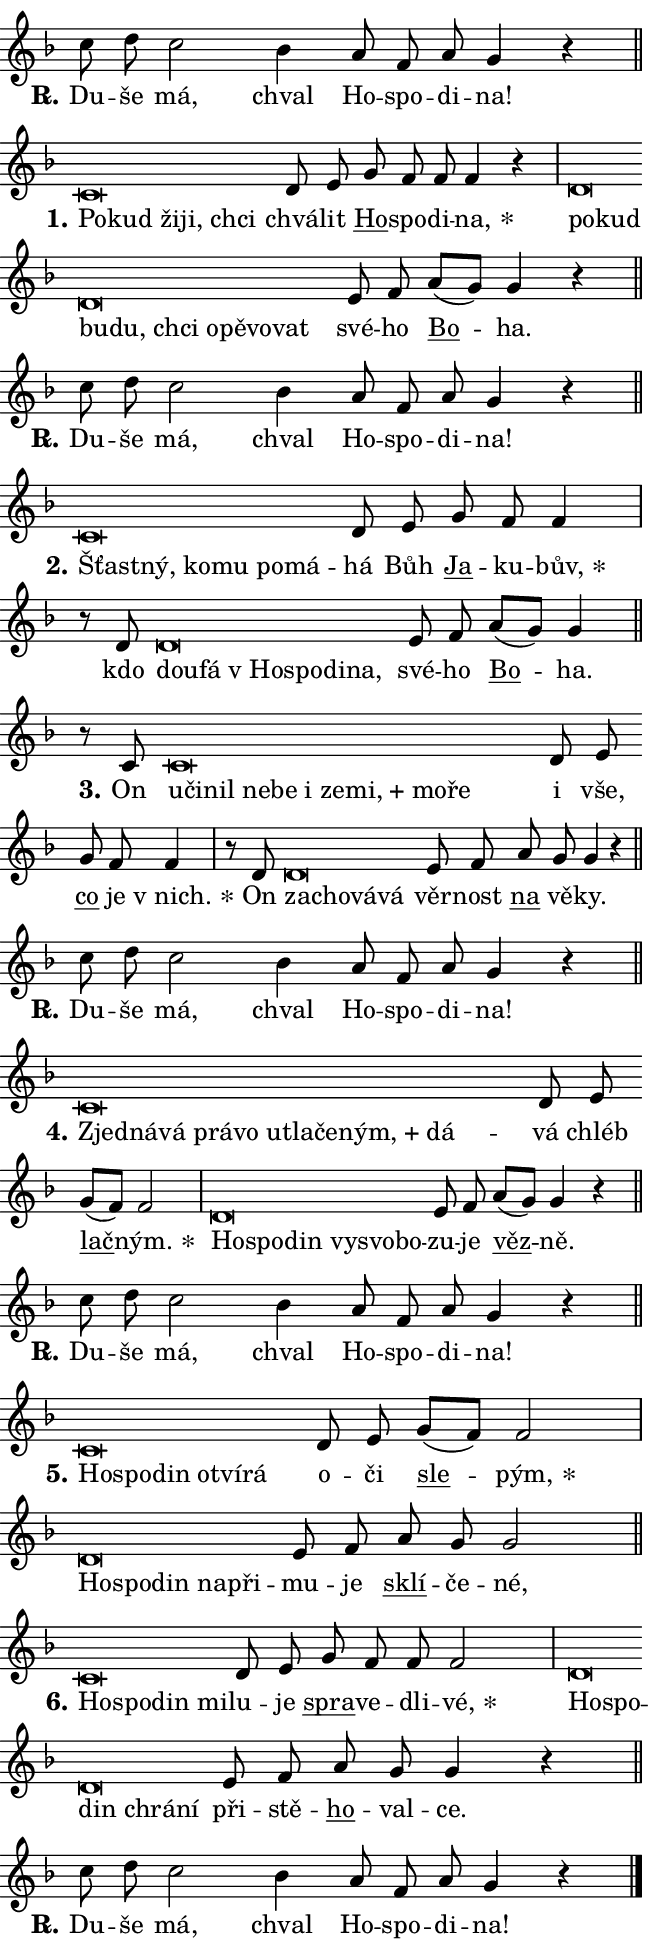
\version "2.24.0"
\header { tagline = "" }
\paper {
  indent = 0\cm
  top-margin = 0\cm
  right-margin = 0.13\cm % to fit lyric hyphens
  bottom-margin = 0\cm
  left-margin = 0\cm
  paper-width = 11\cm
  page-breaking = #ly:one-page-breaking
  system-system-spacing.basic-distance = #11
  score-system-spacing.basic-distance = #11
  ragged-last = ##f
}


%% Author: Thomas Morley
%% https://lists.gnu.org/archive/html/lilypond-user/2020-05/msg00002.html
#(define (line-position grob)
"Returns position of @var[grob} in current system:
   @code{'start}, if at first time-step
   @code{'end}, if at last time-step
   @code{'middle} otherwise
"
  (let* ((col (ly:item-get-column grob))
         (ln (ly:grob-object col 'left-neighbor))
         (rn (ly:grob-object col 'right-neighbor))
         (col-to-check-left (if (ly:grob? ln) ln col))
         (col-to-check-right (if (ly:grob? rn) rn col))
         (break-dir-left
           (and
             (ly:grob-property col-to-check-left 'non-musical #f)
             (ly:item-break-dir col-to-check-left)))
         (break-dir-right
           (and
             (ly:grob-property col-to-check-right 'non-musical #f)
             (ly:item-break-dir col-to-check-right))))
        (cond ((eqv? 1 break-dir-left) 'start)
              ((eqv? -1 break-dir-right) 'end)
              (else 'middle))))

#(define (tranparent-at-line-position vctor)
  (lambda (grob)
  "Relying on @code{line-position} select the relevant enry from @var{vctor}.
Used to determine transparency,"
    (case (line-position grob)
      ((end) (not (vector-ref vctor 0)))
      ((middle) (not (vector-ref vctor 1)))
      ((start) (not (vector-ref vctor 2))))))

noteHeadBreakVisibility =
#(define-music-function (break-visibility)(vector?)
"Makes @code{NoteHead}s transparent relying on @var{break-visibility}"
#{
  \override NoteHead.transparent =
    #(tranparent-at-line-position break-visibility)
#})

#(define delete-ledgers-for-transparent-note-heads
  (lambda (grob)
    "Reads whether a @code{NoteHead} is transparent.
If so this @code{NoteHead} is removed from @code{'note-heads} from
@var{grob}, which is supposed to be @code{LedgerLineSpanner}.
As a result ledgers are not printed for this @code{NoteHead}"
    (let* ((nhds-array (ly:grob-object grob 'note-heads))
           (nhds-list
             (if (ly:grob-array? nhds-array)
                 (ly:grob-array->list nhds-array)
                 '()))
           ;; Relies on the transparent-property being done before
           ;; Staff.LedgerLineSpanner.after-line-breaking is executed.
           ;; This is fragile ...
           (to-keep
             (remove
               (lambda (nhd)
                 (ly:grob-property nhd 'transparent #f))
               nhds-list)))
      ;; TODO find a better method to iterate over grob-arrays, similiar
      ;; to filter/remove etc for lists
      ;; For now rebuilt from scratch
      (set! (ly:grob-object grob 'note-heads)  '())
      (for-each
        (lambda (nhd)
          (ly:pointer-group-interface::add-grob grob 'note-heads nhd))
        to-keep))))

squashNotes = {
  \override NoteHead.X-extent = #'(-0.2 . 0.2)
  \override NoteHead.Y-extent = #'(-0.75 . 0)
  \override NoteHead.stencil =
    #(lambda (grob)
       (let ((pos (ly:grob-property grob 'staff-position)))
         (begin
           (if (< pos -7) (display "ERROR: Lower brevis then expected\n") (display ""))
           (if (<= pos -6) ly:text-interface::print ly:note-head::print))))
}
unSquashNotes = {
  \revert NoteHead.X-extent
  \revert NoteHead.Y-extent
  \revert NoteHead.stencil
}

hideNotes = \noteHeadBreakVisibility #begin-of-line-visible
unHideNotes = \noteHeadBreakVisibility #all-visible

% work-around for resetting accidentals
% https://lilypond.org/doc/v2.23/Documentation/notation/displaying-rhythms#unmetered-music
cadenzaMeasure = {
  \cadenzaOff
  \partial 1024 s1024
  \cadenzaOn
}

#(define-markup-command (accent layout props text) (markup?)
  "Underline accented syllable"
  (interpret-markup layout props
    #{\markup \override #'(offset . 4.3) \underline { #text }#}))

responsum = \markup \concat {
  "R" \hspace #-1.05 \path #0.1 #'((moveto 0 0.07) (lineto 0.9 0.8)) \hspace #0.05 "."
}

spaceSize = #0.6828661417322834 % exact space size for TeX Gyre Schola

\layout {
  \context {
    \Staff
    \remove "Time_signature_engraver"
    \override LedgerLineSpanner.after-line-breaking = #delete-ledgers-for-transparent-note-heads
  }
  \context {
    \Lyrics {
      \override LyricSpace.minimum-distance = \spaceSize
      \override LyricText.font-name = #"TeX Gyre Schola"
      \override LyricText.font-size = 1
      \override StanzaNumber.font-name = #"TeX Gyre Schola Bold"
      \override StanzaNumber.font-size = 1
    }
  }
  \context {
    \Score 
    \override NoteHead.text =
      #(lambda (grob) 
        (let ((pos (ly:grob-property grob 'staff-position)))
          #{\markup {
            \combine
              \halign #-0.55 \raise #(if (= pos -6) 0 0.5) \override #'(thickness . 2) \draw-line #'(3.2 . 0)
              \musicglyph "noteheads.sM1"
          }#}))
  }
}

% magnetic-lyrics.ily
%
%   written by
%     Jean Abou Samra <jean@abou-samra.fr>
%     Werner Lemberg <wl@gnu.org>
%
%   adapted by
%     Jiri Hon <jiri.hon@gmail.com>
%
% Version 2022-Apr-15

% https://www.mail-archive.com/lilypond-user@gnu.org/msg149350.html

#(define (Left_hyphen_pointer_engraver context)
   "Collect syllable-hyphen-syllable occurrences in lyrics and store
them in properties.  This engraver only looks to the left.  For
example, if the lyrics input is @code{foo -- bar}, it does the
following.

@itemize @bullet
@item
Set the @code{text} property of the @code{LyricHyphen} grob between
@q{foo} and @q{bar} to @code{foo}.

@item
Set the @code{left-hyphen} property of the @code{LyricText} grob with
text @q{foo} to the @code{LyricHyphen} grob between @q{foo} and
@q{bar}.
@end itemize

Use this auxiliary engraver in combination with the
@code{lyric-@/text::@/apply-@/magnetic-@/offset!} hook."
   (let ((hyphen #f)
         (text #f))
     (make-engraver
      (acknowledgers
       ((lyric-syllable-interface engraver grob source-engraver)
        (set! text grob)))
      (end-acknowledgers
       ((lyric-hyphen-interface engraver grob source-engraver)
        ;(when (not (grob::has-interface grob 'lyric-space-interface))
          (set! hyphen grob)));)
      ((stop-translation-timestep engraver)
       (when (and text hyphen)
         (ly:grob-set-object! text 'left-hyphen hyphen))
       (set! text #f)
       (set! hyphen #f)))))

#(define (lyric-text::apply-magnetic-offset! grob)
   "If the space between two syllables is less than the value in
property @code{LyricText@/.details@/.squash-threshold}, move the right
syllable to the left so that it gets concatenated with the left
syllable.

Use this function as a hook for
@code{LyricText@/.after-@/line-@/breaking} if the
@code{Left_@/hyphen_@/pointer_@/engraver} is active."
   (let ((hyphen (ly:grob-object grob 'left-hyphen #f)))
     (when hyphen
       (let ((left-text (ly:spanner-bound hyphen LEFT)))
         (when (grob::has-interface left-text 'lyric-syllable-interface)
           (let* ((common (ly:grob-common-refpoint grob left-text X))
                  (this-x-ext (ly:grob-extent grob common X))
                  (left-x-ext
                   (begin
                     ;; Trigger magnetism for left-text.
                     (ly:grob-property left-text 'after-line-breaking)
                     (ly:grob-extent left-text common X)))
                  ;; `delta` is the gap width between two syllables.
                  (delta (- (interval-start this-x-ext)
                            (interval-end left-x-ext)))
                  (details (ly:grob-property grob 'details))
                  (threshold (assoc-get 'squash-threshold details 0.2)))
             (when (< delta threshold)
               (let* (;; We have to manipulate the input text so that
                      ;; ligatures crossing syllable boundaries are not
                      ;; disabled.  For languages based on the Latin
                      ;; script this is essentially a beautification.
                      ;; However, for non-Western scripts it can be a
                      ;; necessity.
                      (lt (ly:grob-property left-text 'text))
                      (rt (ly:grob-property grob 'text))
                      (is-space (grob::has-interface hyphen 'lyric-space-interface))
                      (space (if is-space " " ""))
                      (extra-delta (if is-space spaceSize 0))
                      ;; Append new syllable.
                      (ltrt-space (if (and (string? lt) (string? rt))
                                (string-append lt space rt)
                                (make-concat-markup (list lt space rt))))
                      ;; Right-align `ltrt` to the right side.
                      (ltrt-space-markup (grob-interpret-markup
                               grob
                               (make-translate-markup
                                (cons (interval-length this-x-ext) 0)
                                (make-right-align-markup ltrt-space)))))
                 (begin
                   ;; Don't print `left-text`.
                   (ly:grob-set-property! left-text 'stencil #f)
                   ;; Set text and stencil (which holds all collected
                   ;; syllables so far) and shift it to the left.
                   (ly:grob-set-property! grob 'text ltrt-space)
                   (ly:grob-set-property! grob 'stencil ltrt-space-markup)
                   (ly:grob-translate-axis! grob (- (- delta extra-delta)) X))))))))))


#(define (lyric-hyphen::displace-bounds-first grob)
   ;; Make very sure this callback isn't triggered too early.
   (let ((left (ly:spanner-bound grob LEFT))
         (right (ly:spanner-bound grob RIGHT)))
     (ly:grob-property left 'after-line-breaking)
     (ly:grob-property right 'after-line-breaking)
     (ly:lyric-hyphen::print grob)))

squashThreshold = #0.4

\layout {
  \context {
    \Lyrics
    \consists #Left_hyphen_pointer_engraver
    \override LyricText.after-line-breaking =
      #lyric-text::apply-magnetic-offset!
    \override LyricHyphen.stencil = #lyric-hyphen::displace-bounds-first
    \override LyricText.details.squash-threshold = \squashThreshold
    \override LyricHyphen.minimum-distance = 0
    \override LyricHyphen.minimum-length = \squashThreshold
  }
}

squashText = \override LyricText.details.squash-threshold = 9999
unSquashText = \override LyricText.details.squash-threshold = \squashThreshold

leftText = \override LyricText.self-alignment-X = #LEFT
unLeftText = \revert LyricText.self-alignment-X

starOffset = #(lambda (grob) 
                (let ((x_offset (ly:self-alignment-interface::aligned-on-x-parent grob)))
                  (if (= x_offset 0) 0 (+ x_offset 1.2))))

star = #(define-music-function (syllable)(string?)
"Append star separator at the end of a syllable"
#{
  \once \override LyricText.X-offset = #starOffset
  \lyricmode { \markup {
    #syllable
    \override #'((font-name . "TeX Gyre Schola Bold")) \hspace #0.2 \lower #0.65 \larger "*"
  } }
#})

starAccent = #(define-music-function (syllable)(string?)
"Append star separator at the end of a syllable and make accent"
#{
  \once \override LyricText.X-offset = #starOffset
  \lyricmode { \markup {
    \accent #syllable
    \override #'((font-name . "TeX Gyre Schola Bold")) \hspace #0.2 \lower #0.65 \larger "*"
  } }
#})

breath = #(define-music-function (syllable)(string?)
"Append breathing indicator at the end of a syllable"
#{
  \lyricmode { \markup { #syllable "+" } }
#})

optionalBreath = #(define-music-function (syllable)(string?)
"Append optional breathing indicator at the end of a syllable"
#{
  \lyricmode { \markup { #syllable "(+)" } }
#})


\score {
    <<
        \new Voice = "melody" { \cadenzaOn \key f \major \relative { c''8 d c2 bes4 a8 f a g4 r \cadenzaMeasure \bar "||" \break } }
        \new Lyrics \lyricsto "melody" { \lyricmode { \set stanza = \responsum
Du -- še má, chval Ho -- spo -- di -- na! } }
    >>
    \layout {}
}

\score {
    <<
        \new Voice = "melody" { \cadenzaOn \key f \major \relative { \squashNotes c'\breve*1/16 \hideNotes \breve*1/16 \bar "" \breve*1/16 \bar "" \breve*1/16 \breve*1/16 \bar "" \unHideNotes \unSquashNotes d8 e \bar "" g f f f4 r \cadenzaMeasure \bar "|" \squashNotes d\breve*1/16 \hideNotes \breve*1/16 \bar "" \breve*1/16 \bar "" \breve*1/16 \bar "" \breve*1/16 \bar "" \breve*1/16 \bar "" \breve*1/16 \bar "" \breve*1/16 \breve*1/16 \bar "" \unHideNotes \unSquashNotes e8 f \bar "" a[( g)] g4 r \cadenzaMeasure \bar "||" \break } }
        \new Lyrics \lyricsto "melody" { \lyricmode { \set stanza = "1."
\leftText Po -- \squashText kud ži -- ji, chci \unLeftText \unSquashText chvá -- lit \markup \accent Ho -- spo -- di -- \star na, \leftText po -- \squashText kud bu -- du, chci o -- pě -- vo -- vat \unLeftText \unSquashText své -- ho \markup \accent Bo -- ha. } }
    >>
    \layout {}
}

\score {
    <<
        \new Voice = "melody" { \cadenzaOn \key f \major \relative { c''8 d c2 bes4 a8 f a g4 r \cadenzaMeasure \bar "||" \break } }
        \new Lyrics \lyricsto "melody" { \lyricmode { \set stanza = \responsum
Du -- še má, chval Ho -- spo -- di -- na! } }
    >>
    \layout {}
}

\score {
    <<
        \new Voice = "melody" { \cadenzaOn \key f \major \relative { \squashNotes c'\breve*1/16 \hideNotes \breve*1/16 \bar "" \breve*1/16 \bar "" \breve*1/16 \bar "" \breve*1/16 \breve*1/16 \bar "" \unHideNotes \unSquashNotes d8 e \bar "" g f f4 \cadenzaMeasure \bar "|" r8 d8 \squashNotes d\breve*1/16 \hideNotes \breve*1/16 \bar "" \breve*1/16 \bar "" \breve*1/16 \bar "" \breve*1/16 \breve*1/16 \bar "" \unHideNotes \unSquashNotes e8 f \bar "" a[( g)] g4 \cadenzaMeasure \bar "||" \break } }
        \new Lyrics \lyricsto "melody" { \lyricmode { \set stanza = "2."
\leftText Šťast -- \squashText ný, ko -- mu po -- má -- \unLeftText \unSquashText há Bůh \markup \accent Ja -- ku -- \star bův, kdo \leftText dou -- \squashText fá "v Ho" -- spo -- di -- na, \unLeftText \unSquashText své -- ho \markup \accent Bo -- ha. } }
    >>
    \layout {}
}

\score {
    <<
        \new Voice = "melody" { \cadenzaOn \key f \major \relative { r8 c'8 \squashNotes c\breve*1/16 \hideNotes \breve*1/16 \bar "" \breve*1/16 \bar "" \breve*1/16 \bar "" \breve*1/16 \bar "" \breve*1/16 \bar "" \breve*1/16 \bar "" \breve*1/16 \bar "" \breve*1/16 \breve*1/16 \bar "" \unHideNotes \unSquashNotes d8 e \bar "" g f f4 \cadenzaMeasure \bar "|" r8 d8 \squashNotes d\breve*1/16 \hideNotes \breve*1/16 \bar "" \breve*1/16 \breve*1/16 \bar "" \unHideNotes \unSquashNotes e8 f \bar "" a g g4 r \cadenzaMeasure \bar "||" \break } }
        \new Lyrics \lyricsto "melody" { \lyricmode { \set stanza = "3."
On \leftText u -- \squashText či -- nil ne -- be i ze -- \breath "mi," mo -- ře \unLeftText \unSquashText i vše, \markup \accent co je \star "v nich." On \leftText za -- \squashText cho -- vá -- vá \unLeftText \unSquashText věr -- nost \markup \accent na vě -- ky. } }
    >>
    \layout {}
}

\score {
    <<
        \new Voice = "melody" { \cadenzaOn \key f \major \relative { c''8 d c2 bes4 a8 f a g4 r \cadenzaMeasure \bar "||" \break } }
        \new Lyrics \lyricsto "melody" { \lyricmode { \set stanza = \responsum
Du -- še má, chval Ho -- spo -- di -- na! } }
    >>
    \layout {}
}

\score {
    <<
        \new Voice = "melody" { \cadenzaOn \key f \major \relative { \squashNotes c'\breve*1/16 \hideNotes \breve*1/16 \bar "" \breve*1/16 \bar "" \breve*1/16 \bar "" \breve*1/16 \bar "" \breve*1/16 \bar "" \breve*1/16 \bar "" \breve*1/16 \bar "" \breve*1/16 \breve*1/16 \bar "" \unHideNotes \unSquashNotes d8 e \bar "" g[( f)] f2 \cadenzaMeasure \bar "|" \squashNotes d\breve*1/16 \hideNotes \breve*1/16 \bar "" \breve*1/16 \bar "" \breve*1/16 \bar "" \breve*1/16 \breve*1/16 \bar "" \unHideNotes \unSquashNotes e8 f \bar "" a[( g)] g4 r \cadenzaMeasure \bar "||" \break } }
        \new Lyrics \lyricsto "melody" { \lyricmode { \set stanza = "4."
\leftText Zjed -- \squashText ná -- vá prá -- vo u -- tla -- če -- \breath "ným," dá -- \unLeftText \unSquashText vá chléb \markup \accent lač -- \star ným. \leftText Ho -- \squashText spo -- din vy -- svo -- bo -- \unLeftText \unSquashText zu -- je \markup \accent věz -- ně. } }
    >>
    \layout {}
}

\score {
    <<
        \new Voice = "melody" { \cadenzaOn \key f \major \relative { c''8 d c2 bes4 a8 f a g4 r \cadenzaMeasure \bar "||" \break } }
        \new Lyrics \lyricsto "melody" { \lyricmode { \set stanza = \responsum
Du -- še má, chval Ho -- spo -- di -- na! } }
    >>
    \layout {}
}

\score {
    <<
        \new Voice = "melody" { \cadenzaOn \key f \major \relative { \squashNotes c'\breve*1/16 \hideNotes \breve*1/16 \bar "" \breve*1/16 \bar "" \breve*1/16 \bar "" \breve*1/16 \breve*1/16 \bar "" \unHideNotes \unSquashNotes d8 e \bar "" g[( f)] f2 \cadenzaMeasure \bar "|" \squashNotes d\breve*1/16 \hideNotes \breve*1/16 \bar "" \breve*1/16 \bar "" \breve*1/16 \breve*1/16 \bar "" \unHideNotes \unSquashNotes e8 f \bar "" a g g2 \cadenzaMeasure \bar "||" \break } }
        \new Lyrics \lyricsto "melody" { \lyricmode { \set stanza = "5."
\leftText Ho -- \squashText spo -- din o -- tví -- rá \unLeftText \unSquashText o -- či \markup \accent sle -- \star pým, \leftText Ho -- \squashText spo -- din na -- při -- \unLeftText \unSquashText mu -- je \markup \accent sklí -- če -- né, } }
    >>
    \layout {}
}

\score {
    <<
        \new Voice = "melody" { \cadenzaOn \key f \major \relative { \squashNotes c'\breve*1/16 \hideNotes \breve*1/16 \bar "" \breve*1/16 \breve*1/16 \bar "" \unHideNotes \unSquashNotes d8 e \bar "" g f f f2 \cadenzaMeasure \bar "|" \squashNotes d\breve*1/16 \hideNotes \breve*1/16 \bar "" \breve*1/16 \bar "" \breve*1/16 \breve*1/16 \bar "" \unHideNotes \unSquashNotes e8 f \bar "" a g g4 r \cadenzaMeasure \bar "||" \break } }
        \new Lyrics \lyricsto "melody" { \lyricmode { \set stanza = "6."
\leftText Ho -- \squashText spo -- din mi -- \unLeftText \unSquashText lu -- je \markup \accent spra -- ve -- dli -- \star vé, \leftText Ho -- \squashText spo -- din chrá -- ní \unLeftText \unSquashText při -- stě -- \markup \accent ho -- val -- ce. } }
    >>
    \layout {}
}

\score {
    <<
        \new Voice = "melody" { \cadenzaOn \key f \major \relative { c''8 d c2 bes4 a8 f a g4 r \cadenzaMeasure \bar "||" \break } \bar "|." }
        \new Lyrics \lyricsto "melody" { \lyricmode { \set stanza = \responsum
Du -- še má, chval Ho -- spo -- di -- na! } }
    >>
    \layout {}
}
